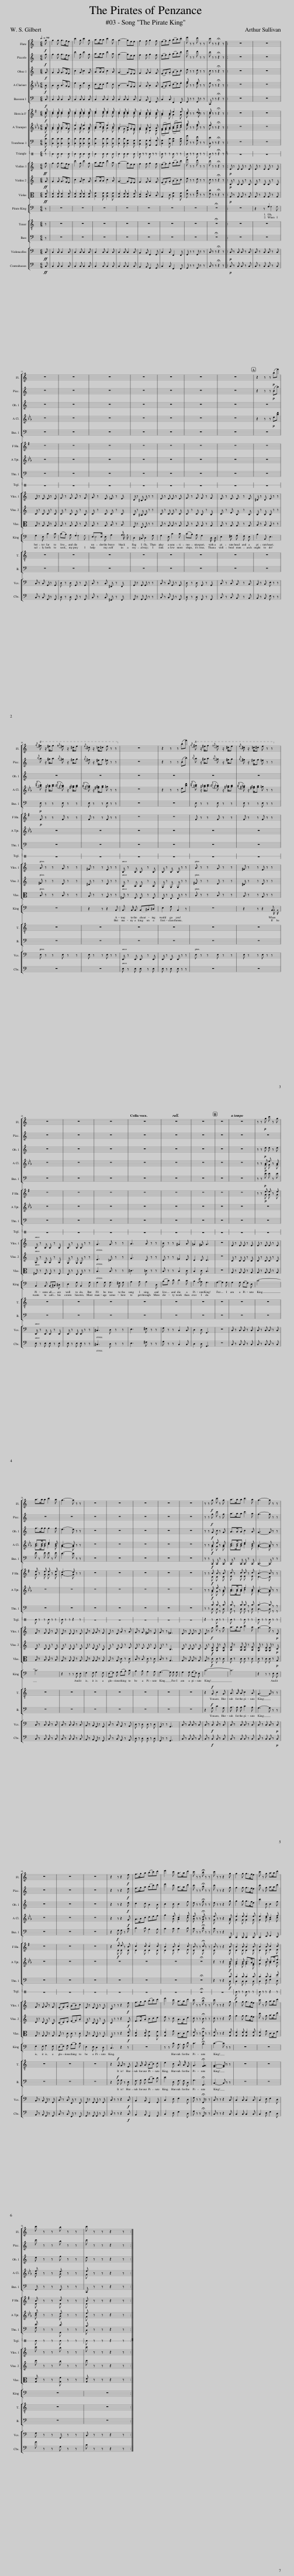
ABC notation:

X:1
%%score [ 1 2 3 ( 4 5 ) 6 ] [ ( 7 8 ) ( 9 10 ) ( 11 12 ) ] 13 [ [ 14 15 ] 16 ] ( 17 18 ) [ 19 20 ] [ 21 22 ]
L:1/8
Q:3/8=95
M:6/8
I:linebreak $
K:C
V:1 treble
V:2 treble transpose=12
V:3 treble
V:4 treble transpose=-3
V:5 treble transpose="-3 "
V:6 bass
V:7 treble transpose=-7
V:8 treble transpose="-7 "
V:9 treble transpose=-3
V:10 treble transpose="-3 "
V:11 bass
V:12 bass
V:13 perc stafflines=1
K:none
V:14 treble
V:15 treble
V:16 alto
V:17 bass
V:18 bass
V:19 treble-8
V:20 bass
V:21 bass
V:22 bass transpose=-12
V:1
!f! g | g2 g g>fe | c'2 g c'2 g | a>aa c'2 a | g3- gee | %5
 f2 f g2 f | (ef).g (ab).c' | e' z z d' z z | c' z z !fermata!z2 z |: z6 | %10
 z6 |$ z6 | z6 | z6 | z6 | %15
 z6 | z6 | z6 | z2 z z!p! (bg') |$!8va(!{/g'} ^f' z/ ^e'/f'{/=f'} =e' z/ ^d'/e' | %20
{/e'} ^d' z/ =d'/^d' e' z z!8va)! | z6 | z2 z z (bg') |!8va(!{/g'} ^f' z/ ^e'/f'{/=f'} =e' z/ ^d'/e' |{/e'} ^d' z/ =d'/^d' e' z z!8va)! |$ %25
 z6 | z6 | z6 | z6 |[Q:3/8=60] z6[Q:3/8=55][Q:3/8=50] | %30
 z6 | z6 |[Q:3/8=95] z6 | z z!p! g c' z g |$ a>aa c'2 a | %35
 g3- g z z | z6 | z6 | z6 | z6 | %40
 z6 | z z!f! g c' z g | a>aa c'2 a | g3- g z z |$ z6 | %45
 z6 | z6 | z2 z z2!f! e | f>ga (bc')d' | e'2 c' a>ad' | %50
 c' z z !fermata!b z z | c' z z z2 g | g2 g g>fe | c' z g a>ad' |$ c' z z b z z | %55
 c' z z z2 z :| %56
V:2
!f! g | g2 g g>fe | c'2 g c'2 g | a>aa c'2 a | g3- gee | %5
 f2 f g2 f | (ef).g (ab).c' | e' z z d' z z | c' z z !fermata!z2 z |: z6 | %10
 z6 |$ z6 | z6 | z6 | z6 | %15
 z6 | z6 | z6 | z2 z z!p! (Bb) |${/b} a z/ ^g/a{/a} =g z/ ^f/g | %20
{/g} ^f z/ ^e/f =e z z | z6 | z2 z z (Bb) |{/b} a z/ ^g/a{/a} =g z/ ^f/g |{/g} ^f z/ ^e/f =e z z |$ %25
 z6 | z6 | z6 | z6 | z6 | %30
 z6 | z6 | z6 | z6 |$ z6 | %35
 z6 | z6 | z6 | z6 | z6 | %40
 z6 | z z!f! g c' z g | a>aa c'2 a | g3- g z z |$ z6 | %45
 z6 | z6 | z2 z z2!f! e | f>ga (bc')d' | e'2 c' a>ad' | %50
 c' z z !fermata!b z z | c' z z z2 g | g2 g g>fe | c' z g a>ad' |$ c' z z b z z | %55
 c' z z z2 z :| %56
V:3
!f! G | G2 G G>FE | c2 G c2 G | A>AA c2 A | G3- GEE | %5
 F2 F G2 F | (EF).G (AB).c | e z z d z z | c z z !fermata!z2 z |: z6 | %10
 z6 |$ z6 | z6 | z6 | z6 | %15
 z6 | z6 | z6 | z6 |$ z6 | %20
 z6 | z6 | z6 | z6 | z6 |$ %25
 z6 | z6 | z6 | z6 | z6 | %30
 z6 | z6 | z6 | z z!p! e e z e |$ f>ff f2 f | %35
 e3- e z z | z6 | z6 | z6 | z6 | %40
 z6 | z z!f! G c z G | A>AA c2 A | G3- G z z |$ z6 | %45
 z6 | z6 | z2 z z2!f! e | d2 d B2 B | c2 c c2 f | %50
 e z z !fermata!f z z | e z z z2 g | g2 g g>fe | c'2 c c2 f |$ e z z f z z | %55
 e z z z2 z :| %56
V:4
[K:Eb]!f! B | B2 B B>AG | e2 B e2 B | c>cc e2 c | B3- BGG | %5
 A2 A B2 A | (GA).B (cd).e | g z z f z z | e z z !fermata!z2 z |: z6 | %10
 z6 |$ z6 | z6 | z6 | z6 | %15
 z6 | z6 | z6 | z2 z z!p! d[bd'] |${/[bd']} [=ac'] z/ [^g=b]/[ac']{/[_ac']} [=g_b] z/ [^f=a]/[gb] | %20
{/[gb]} [^f=a] z/ [^e^g]/[fa] =g z z | z6 | z2 z z d[bd'] |{/[bd']} [=ac'] z/ [^g=b]/[ac']{/[_ac']} [=g_b] z/ [^f=a]/[gb] |{/[gb]} [^f=a] z/ [^e^g]/[fa] =g z z |$ %25
 z6 | z6 | z6 | z6 | z6 | %30
 z6 | z6 | z6 | z z!p! B e z B |$ c>cc e2 c | %35
 B3- B z z | z6 | z6 | z6 | z6 | %40
 z6 | z z!f! B e z B | c>cc e2 c | B3- B z z |$ z6 | %45
 z6 | z6 | z2 z z2!f! G | A>Bc def | g2 e c2 f | %50
 e z z !fermata!d z z | e z z z2 B | e2 e e2 e | e2 e c2 f |$ e z z d z z | %55
 e z z z2 z :| %56
V:5
[K:Eb] x | x6 | x6 | x6 | x6 | %5
 x6 | x6 | e x2 d x2 | x6 |: x6 | %10
 x6 |$ x6 | x6 | x6 | x6 | %15
 x6 | x6 | x6 | x6 |$ x6 | %20
 x6 | x6 | x6 | x6 | x6 |$ %25
 x6 | x6 | x6 | x6 | x6 | %30
 x6 | x6 | x6 | x2 G G x G |$ A>AA c2 A | %35
 G3- G x2 | x6 | x6 | x6 | x6 | %40
 x6 | x2 G G x G | A>AA c2 A | G3- G x2 |$ x6 | %45
 x6 | x6 | x6 | x6 | x2 B A2 c | %50
 B x2 A x2 | G x4 G | G2 G G2 G | G2 c A2 c |$ B x2 A x2 | %55
 G x5 :| %56
V:6
!f! C, | C,2 C, C,2 C, | C,2 C, C,2 C, | C,2 C, C,2 C, | C,2 C, C,2 C, | %5
 B,,2 B,, G,,2 G,, | C,2 C, F,,2 F,, | G,, z z G,, z z | C,, z z !fermata!z2 z |: z6 | %10
 z6 |$ z6 | z6 | z6 | z6 | %15
 z6 | z6 | z6 | z6 |$!p! E, z z E, z z | %20
 E, z z E, z z | z6 | z6 | E, z z E, z z | E, z z E, z z |$ %25
 z6 | z6 | z6 | z6 | z6 | %30
 z6 | z6 | z6 | z z!p! E E z E |$ F z F F z F | %35
 E3- E z z | z6 | z6 | z6 | z6 | %40
 z6 | z z!f! C,, C,, z C,, | C,, z C,, C,, z C,, | C,,3- C,, z z |$ z6 | %45
 z6 | z6 | z2!f! G, G, z C | D2 D B,2 B, | C2 C C2 D | %50
 C z z !fermata!D z z | C z z z2 C,, | C,,2 C,, C,,2 C,, | C,,2 E,, F,,2 D,, |$ G,, z z G,, z z | %55
 C,, z z z2 z :| %56
V:7
[K:G]!f! d | d2 d d2 d | d2 d d2 d | e2 e e2 e | d2 d d2 d | %5
 c2 c c2 c | B2 B e2 e | d z z d z z | d z z !fermata!z2 z |: z6 | %10
 z6 |$ z6 | z6 | z6 | z6 | %15
 z6 | z6 | z6 | z6 |$!p! F z z F z z | %20
 F z z F z z | z6 | z6 | F z z F z z | F z z F z z |$ %25
 z6 | z6 | z6 | z6 | z6 | %30
 z6 | z6 | z6 | z z!p! d d z d |$ e z e e z e | %35
 d3- d z z | z6 | z6 | z6 | z6 | %40
 z6 | z z!f! B B z B | c z c c z c | B3- B z z |$ z6 | %45
 z6 | z6 | z2!f! d d z B | c2 c c2 c | B2 B c2 c | %50
 B z z !fermata!c z z | B z z z2 B | B2 B B2 B | B2 B c2 c |$ B z z c z z | %55
 B z z z2 z :| %56
V:8
[K:G] B | B2 B B2 B | B2 B B2 B | c2 c c2 c | B2 B B2 B | %5
 A2 A A2 A | G2 G G2 G | B x2 c x2 | B x5 |: x6 | %10
 x6 |$ x6 | x6 | x6 | x6 | %15
 x6 | x6 | x6 | x6 |$ x6 | %20
 x6 | x6 | x6 | x6 | x6 |$ %25
 x6 | x6 | x6 | x6 | x6 | %30
 x6 | x6 | x6 | x2 G G x G |$ G x G G x G | %35
 G3- G x2 | x6 | x6 | x6 | x6 | %40
 x6 | x2 D D x D | E x E E x E | D3- D x2 |$ x6 | %45
 x6 | x6 | x2 D D x D | D2 D D2 D | D2 D E2 E | %50
 D x2 D x2 | D x4 D | D2 D D2 D | D2 D E2 E |$ D x2 D x2 | %55
 D x5 :| %56
V:9
[K:Eb]!f! B | B2 B B>AG | e2 B e2 B | c>cc e2 c | B3- BGG | %5
 A2 A B2 A | (GA).B (cd).e | g z z f z z | e z z !fermata!z2 z |: z6 | %10
 z6 |$ z6 | z6 | z6 | z6 | %15
 z6 | z6 | z6 | z6 |$ z6 | %20
 z6 | z6 | z6 | z6 | z6 |$ %25
 z6 | z6 | z6 | z6 | z6 | %30
 z6 | z6 | z6 | z6 |$ z6 | %35
 z6 | z6 | z6 | z6 | z6 | %40
 z6 | z z!f! B e z B | c>cc e2 c | B3- B z z |$ z6 | %45
 z6 | z6 | z6 | z6 | z6 | %50
 !fermata!z6 | z2 z z2!f! B | B2 B B>AG | e2 B c>cf |$ e z z d z z | %55
 e z z z2 z :| %56
V:10
[K:Eb] G | G2 G G2 G | G2 G G2 G | A2 A A2 A | G2 G E2 E | %5
 F2 F D2 D | (EF).G (AB).c | e x2 d x2 | e x5 |: x6 | %10
 x6 |$ x6 | x6 | x6 | x6 | %15
 x6 | x6 | x6 | x6 |$ x6 | %20
 x6 | x6 | x6 | x6 | x6 |$ %25
 x6 | x6 | x6 | x6 | x6 | %30
 x6 | x6 | x6 | x6 |$ x6 | %35
 x6 | x6 | x6 | x6 | x6 | %40
 x6 | x2 G G x G | A>AA c2 A | G3- G x2 |$ x6 | %45
 x6 | x6 | x6 | x6 | x6 | %50
 x6 | x5 G | G2 G G2 E | G2 B A2 A |$ B x2 A x2 | %55
 G x5 :| %56
V:11
!f! [C,C] | [C,C]2 [C,C] [C,C]2 [C,C] | [C,C]2 [C,C] [C,C]2 [C,C] | [C,C]2 [C,C] [C,C]2 [C,C] | [C,C]2 [C,C] [C,G,]2 [C,G,] | %5
 [B,,G,]2 [B,,G,] [G,,G,]2 [G,,G,] | [C,G,]2 [C,C] [F,C]2 [F,C] | [G,G] z z [G,F] z z | [C,E] z z !fermata!z2 z |: z6 | %10
 z6 |$ z6 | z6 | z6 | z6 | %15
 z6 | z6 | z6 | z6 |$ z6 | %20
 z6 | z6 | z6 | z6 | z6 |$ %25
 z6 | z6 | z6 | z6 | z6 | %30
 z6 | z6 | z6 | z6 |$ z6 | %35
 z6 | z6 | z6 | z6 | z6 | %40
 z6 | z z C C z C | C z C C z C | C3- C z z |$ z6 | %45
 z6 | z6 | z6 | z6 | z6 | %50
 !fermata!z6 | z2 z z2!f! C | C2 C C2 C | C2 C C2 F |$ E z z D z z | %55
 C z z z2 z :| %56
V:12
 x | x6 | x6 | x6 | x6 | %5
 x6 | x6 | x6 | x6 |: x6 | %10
 x6 |$ x6 | x6 | x6 | x6 | %15
 x6 | x6 | x6 | x6 |$ x6 | %20
 x6 | x6 | x6 | x6 | x6 |$ %25
 x6 | x6 | x6 | x6 | x6 | %30
 x6 | x6 | x6 | x6 |$ x6 | %35
 x6 | x6 | x6 | x6 | x6 | %40
 x6 | x2 C, C, z C, | C, z C, C, z C, | C,3- C, z z |$ x6 | %45
 x6 | x6 | x6 | x6 | x6 | %50
 x6 | x5 C, | C,2 C, C,2 C, | C,2 E, F,2 D, |$ G, x2 G,, x2 | %55
 C, x5 :| %56
V:13
 z | E2 E E2 E | E2 E E2 E | E2 E E2 E | E2 E E2 E | %5
 E z z E z z | E z z E z z | E z z E z z | E z z !fermata!z2 z |: z6 | %10
 z6 |$ z6 | z6 | z6 | z6 | %15
 z6 | z6 | z6 | z6 |$ z6 | %20
 z6 | z6 | z6 | z6 | z6 |$ %25
 z6 | z6 | z6 | z6 | z6 | %30
 z6 | z6 | z6 | z6 |$ E z z E z z | %35
 E z z z2 z | z6 | z6 | z6 | z6 | %40
 z6 | z2 z E z z | E z z E z z | E z z E z z |$ z6 | %45
 z6 | z6 | z6 | z6 | z6 | %50
 !fermata!z6 | z6 |!f! E z z E z z | E z z z2 z |$ E z z E z z | %55
 E z z z2 z :| %56
V:14
!ff! g | g2 g g>fe | c'2 g c'2 g | a>aa c'2 a | g3- gee | %5
 f2 f g2 f | (ef).g (ab).c' | e' z z d' z z | c' z z !fermata!z2 z |:!p! E z E E z E | %10
 E z E E z E |$ E z E E z E | F z F F z F | G z E _E z E | D z ^C D z z | %15
 E z E E z E | F z F F z F | E z E E z E | ^D z D E z z |$ A z z G z z | %20
 ^F z z E z z | B, z B, B, z B, | B, z B, B, z z | A z z G z z | ^F z z E z z |$ %25
 B, z B, B, z B, | B, z B, B, z z | G3 G z z | A3 A z z | B z z ^G2 A | %30
 =G2 ^F G3 | z6 | E z E E z E | E z E E z E |$ F z F F z F | %35
 E z E E z E | F z F G z F | E z E A z A | G z G ^F z F | G z z =F3 | %40
 E z E E z E | E z!f! g c' z g | a>aa c'2 a | g3- g z!p! E |$ F z F G z F | %45
 (EF).G (AB).c | E z E D z D | C z z z2!f! e | f>ga (bc')d' | e'2 c' a>ad' | %50
 c' z z !fermata!b z z | c' z z z2 g | g2 g g>fe | c' z g a>ad' |$ c' z z b z z | %55
 c' z z z2 z :| %56
V:15
!ff! G | G2 G G>FE | c2 G c2 G | A>AA c2 A | G3- GEE | %5
 F2 F G2 F | (EF).G (AB).c | e z z d z z | c z z !fermata!z2 z |:!p! C z C C z C | %10
 C z C C z C |$ C z C C z C | C z C B, z B, | C z C C z C | B, z ^A, B, z z | %15
 C z C C z C | C z C B, z B, | C z E B, z B, | B, z B, B, z z |$ ^F z z E z z | %20
 ^D z z E z z | A, z A, A, z A, | G, z G, G, z z | ^F z z E z z | ^D z z E z z |$ %25
 A, z A, A, z A, | G, z G, G, z z | E3 =D z z | G3 D z z | D z z =F2 E | %30
 D2 D D3 | z6 | C z C C z C | C z C C z C |$ C z C C z C | %35
 C z C C z C | D z D B, z B, | C z C E z E | D z D D z D | D z z B,3 | %40
 C z C C z C | C z!f! [G,E] [G,E] z [G,E] | [A,F] z [A,F] [A,F] z [A,F] | [G,E] z [G,E] [G,E] z!p! C |$ D z D B, z B, | %45
 (CD).E (FG).A | C z C B, z B, | C z z z2!f! E | F>GA Bcd | e z c A>Ad | %50
 c z z !fermata!B z z | c z z z2 g | g2 g g>fe | c' z g a>ad' |$ c' z z b z z | %55
 c' z z z2 z :| %56
V:16
!ff! [G,E] | [G,E]2 [G,E] [G,E]2 [G,E] | [G,E]2 [G,E] [G,E]2 [G,E] | [A,F]2 [A,F] [A,F]2 [A,F] | [G,E]2 [G,E] [G,E]2 [G,E] | %5
 [G,D]2 [G,D] B,2 B, | G,2 C [A,F]2 [A,F] | [Ec] z z [FB] z z | [Ec] z z !fermata!z2 z |:!p! G, z G, G, z G, | %10
 G, z G, G, z G, |$ G, z G, G, z G, | G, z G, G, z G, | G, z G, A, z A, | F, z E, F, z z | %15
 G, z G, G, z G, | G, z G, G, z G, | G, z G, G, z G, | A, z A, G, z z |$ B, z z B, z z | %20
 A, z z G, z z | ^F, z F, F, z F, | E, z E, E, z z | B, z z B, z z | A, z z G, z z |$ %25
 ^F, z F, F, z F, | E, z E, E, z z | B,3 B, z z | ^C3 =C z z | B, z z B,2 C | %30
 B,2 C B,3 | z6 | G, z G, G, z G, | G, z G, G, z G, |$ A, z A, A, z A, | %35
 G, z G, G, z G, | G, z G, G, z G, | G, z G, C z C | B, z B, C z C | B, z z G,3 | %40
 G, z G, G, z G, | G, z!f! C C z C | C z C C z C | C z C C z!p! G, |$ G, z G, G, z G, | %45
 G, z C C z C | G, z G, F, z F, | E, z z z2!f! [G,E] | [G,D]2 [G,D] [G,F]2 [G,F] | [G,E]2 G C>CF | %50
 [G,E] z z !fermata![G,F] z z | [G,E] z z z2 [G,E] | [G,E]2 [G,E] [G,E]2 [G,E] | [G,E]2 G C>CF |$ [G,E] z z [G,F] z z | %55
 [G,E] z z z2 z :| %56
V:17
 z | z6 | z6 | z6 | z6 | %5
 z6 | z6 | z6 | !fermata!z6 |: z6 | %10
 z2 z G,3 |$ G,2 E, C2 C | (CB,) A, G,3 | E,>E, E, A,2 A, | D,2 ^C, D,2 G, | %15
 G,2 E, C2 C | (CB,) A, G,2 D,/ D,/ | E,2 ^F, (G, F,) E, | B,2 B,, E,3 |$ z6 | %20
 z2 z z2 B,, | B,,3/2 B,,/ B,, (B,,^C,)^D, | E,2 G, B,,2 z | z6 | z2 z z2 B,, |$ %25
 B,,2 B,, (B,,^C,) ^D, | E,2 G, B,,2 G, | G,2 G, (G,3/2 ^F,/) G, | A,2 A, A,2 D, | (B,C) D D2 C | %30
 B,2{G,B,} A, G,3 | G,3- G,2 G, | G,2 G, (G,F,) E, | C6- |$ C6 | %35
 z2 z z E, E, | F,2 F, G,2 F, | (E,F,) G, (A,B,) C | B,2 B, A,2 A, | G,3- G, G, G, | %40
 G,2 G, (G,F,) E, | C6- | C6 | z2 z z E, E, |$ F,2 F, G,2 F, | %45
 (E,F,) G, (A,B,) C | E,2 E, D,2 D, | C,3 z2 z | z6 | z z C A,3/2 A,/ D | %50
 C3 !fermata!B,3 | C3- C z z | z6 | z6 |$ z6 | %55
 z6 :| %56
V:18
 x | x6 | x6 | x6 | x6 | %5
 x6 | x6 | x6 | x6 |: x6 | %10
 x3 G,2 G, |$ x6 | x3 G,2 G, | E,2 x3 A,/ A,/ | x6 | %15
 x6 | x6 | x6 | x6 |$ x6 | %20
 x6 | x6 | x6 | x6 | x5 B,,/ B,,/ |$ %25
 x6 | x6 | x6 | x6 | x6 | %30
 x6 | x6 | x6 | x6 |$ x6 | %35
 x6 | x6 | x6 | x6 | x6 | %40
 x6 | x6 | x6 | x6 |$ x6 | %45
 x6 | x6 | x6 | x6 | x6 | %50
 x6 | x6 | x6 | x6 |$ x6 | %55
 x6 :| %56
V:19
 z | z6 | z6 | z6 | z6 | %5
 z6 | z6 | z6 | !fermata!z6 |: z6 | %10
 z6 |$ z6 | z6 | z6 | z6 | %15
 z6 | z6 | z6 | z6 |$ z6 | %20
 z6 | z6 | z6 | z6 | z6 |$ %25
 z6 | z6 | z6 | z6 | z6 | %30
 z6 | z6 | z6 | z6 |$ z6 | %35
 z6 | z6 | z6 | z6 | z6 | %40
 z6 | z2!f! G c2 G | A3/2 A/ A c2 A | G3- G z z |$ z6 | %45
 z6 | z6 | z2!f! G G z E | F3/2 G/ A (Bc) d | e2 c A3/2 A/ F | %50
 G3 !fermata![FG]3 | [EG]3- [EG] z z | z6 | z6 |$ z6 | %55
 z6 :| %56
V:20
 z | z6 | z6 | z6 | z6 | %5
 z6 | z6 | z6 | !fermata!z6 |: z6 | %10
 z6 |$ z6 | z6 | z6 | z6 | %15
 z6 | z6 | z6 | z6 |$ z6 | %20
 z6 | z6 | z6 | z6 | z6 |$ %25
 z6 | z6 | z6 | z6 | z6 | %30
 z6 | z6 | z6 | z6 |$ z6 | %35
 z6 | z6 | z6 | z6 | z6 | %40
 z6 | z2!f! G, C2 G, | A,3/2 A,/ A, C2 A, | G,3- G, z z |$ z6 | %45
 z6 | z6 | z2!f! G, G, z E, | F,3/2 G,/ A, (B,C) D | E2 E, F,3/2 F,/ D, | %50
 G,3 !fermata!G,,3 | C,3- C, z z | z6 | z6 |$ z6 | %55
 z6 :| %56
V:21
!ff! C, | C,2 C, C,2 C, | C,2 C, C,2 C, | C,2 C, C,2 C, | C,2 C, C,2 C, | %5
 B,,2 B,, G,,2 G,, | C,2 C, F,,2 F,, | G,, z z G,, z z | C, z z !fermata!z2 z |:!p! C, z C, C, z C, | %10
 C, z C, C, z C, |$ C, z C, G,, z G,, | D, z D, G,, z G,, | C, z C, ^F,, z F,, | G,, z G,, G,, z z | %15
 C, z C, G,, z G,, | D, z D, G,, z G,, | C, z C, B,, z B,, | B,, z B,, E, z z |$ E, z z E, z z | %20
 E, z z E, z z | E,, z E,, E,, z E,, | E,, z E,, E,, z z | E, z z E, z z | E, z z E, z z |$ %25
 E,, z E,, E,, z E,, | E,, z E,, E,, z z | ^C,3 D, z z | E,3 ^F, z z | G, z z C,2 C, | %30
 D,2 D, G,,3 | z6 | C, z C, C, z C, | C, z C, C, z C, |$ C, z C, C, z C, | %35
 C, z C, C, z C, | B,, z B,, G,, z G,, | C, z C, A,, z A,, | D, z D, D, z D, | G,, z z G,,3 | %40
 C, z C, C, z C, | C, z!f! C, C, z C, | C, z C, C, z C, | C, z C, C, z!p! C, |$ B,, z B,, G,, z G,, | %45
 C, z C, F,, z F,, | G,, z G,, G,, z G,, | C, z z z2!f! C, | B,,2 B,, G,,2 G,, | C,2 E, F,2 D, | %50
 G, z z !fermata!G,, z z | C, z z z2 C, | C,2 C, C,2 C, | C,2 E, F,2 D, |$ G, z z G,, z z | %55
 C, z z z2 z :| %56
V:22
!ff! C, | C,2 C, C,2 C, | C,2 C, C,2 C, | C,2 C, C,2 C, | C,2 C, C,2 C, | %5
 B,,2 B,, G,,2 G,, | C,2 C, F,,2 F,, | G,, z z G,, z z | C, z z !fermata!z2 z |:!p! C, z C, C, z C, | %10
 C, z C, C, z C, |$ C, z C, G,, z G,, | D, z D, G,, z G,, | C, z C, ^F,, z F,, | G,, z G,, G,, z z | %15
 C, z C, G,, z G,, | D, z D, G,, z G,, | C, z C, B,, z B,, | B,, z B,, E, z z |$ z6 | %20
 z6 | E, z E, E, z E, | E, z E, E, z z | z6 | z6 |$ %25
 E, z E, E, z E, | E, z E, E, z z | ^C,3 D, z z | E,3 ^F, z z | G, z z C,2 C, | %30
 D,2 D, G,,3 | z6 | C, z C, C, z C, | C, z C, C, z C, |$ C, z C, C, z C, | %35
 C, z C, C, z C, | B,, z B,, G,, z G,, | C, z C, A,, z A,, | D, z D, D, z D, | G,, z z G,,3 | %40
 C, z C, C, z C, | C, z!f! C, C, z C, | C, z C, C, z C, | C, z C, C, z!p! C, |$ B,, z B,, G,, z G,, | %45
 C, z C, F,, z F,, | G,, z G,, G,, z G,, | C, z z z2!f! C, | B,,2 B,, G,,2 G,, | C,2 E, F,2 D, | %50
 G, z z !fermata!G,, z z | C, z z z2 C, | C,2 C, C,2 C, | C,2 E, F,2 D, |$ G z z G, z z | %55
 C z z z2 z :| %56
